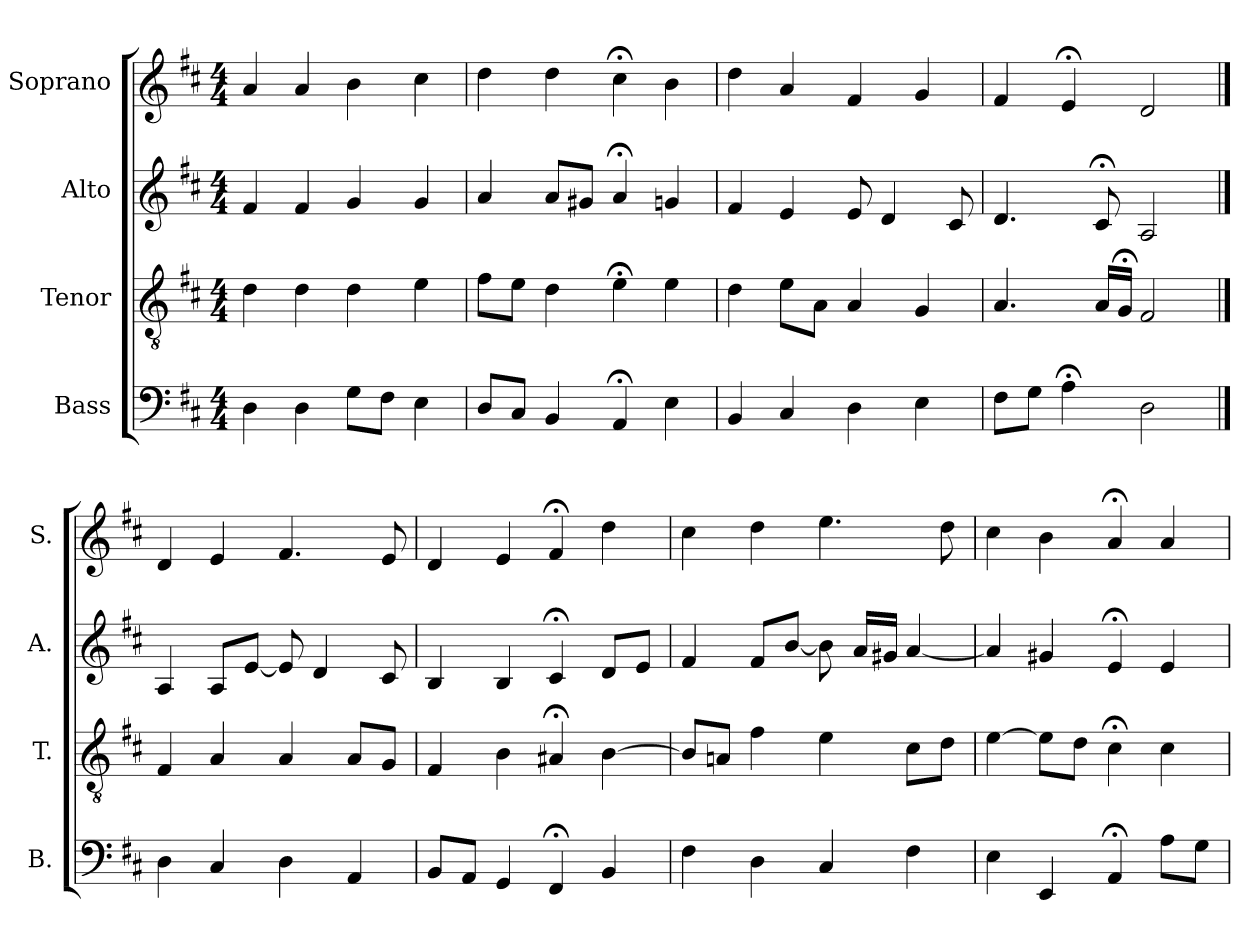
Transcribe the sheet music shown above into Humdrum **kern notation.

**kern	**kern	**kern	**kern
*part4	*part3	*part2	*part1
*staff4	*staff3	*staff2	*staff1
*I"Bass	*I"Tenor	*I"Alto	*I"Soprano
*I'B.	*I'T.	*I'A.	*I'S.
*clefF4	*clefGv2	*clefG2	*clefG2
*	*ITrd7c12	*	*
*k[f#c#]	*k[f#c#]	*k[f#c#]	*k[f#c#]
*D:	*D:	*D:	*D:
*M4/4	*M4/4	*M4/4	*M4/4
=1	=1	=1	=1
4D\	4D\	4f#/	4a/
4D\	4D\	4f#/	4a/
8G\L	4D\	4g/	4b\
8F#\J	.	.	.
4E\	4E\	4g/	4cc#\
=2	=2	=2	=2
8D/L	8F#\L	4a/	4dd\
8C#/J	8E\J	.	.
4BB/	4D\	8a/L	4dd\
.	.	8g#X/J	.
4AA;</	4E;<\	4a;</	4cc#;<\
4E\	4E\	4gn/	4b\
=3	=3	=3	=3
4BB/	4D\	4f#/	4dd\
4C#/	8E\L	4e/	4a/
.	8AA\J	.	.
4D\	4AA/	8e/	4f#/
.	.	4d/	.
4E\	4GG/	.	4g/
.	.	8c#/	.
=4	=4	=4	=4
8F#\L	4.AA/	4.d/	4f#/
8G\J	.	.	.
4A;<\	.	.	4e;</
.	16AA/LL	8c#;</	.
.	16GG;</JJ	.	.
2D\	2FF#/	2A/	2d/
!!LO:LB:g=z
==5	==5	==5	==5
4D\	4FF#/	4A/	4d/
4C#/	4AA/	8A/L	4e/
.	.	[8e/J	.
4D\	4AA/	8e/]	4.f#/
.	.	4d/	.
4AA/	8AA/L	.	.
.	8GG/J	8c#/	8e/
=6	=6	=6	=6
8BB/L	4FF#/	4B/	4d/
8AA/J	.	.	.
4GG/	4BB\	4B/	4e/
4FF#;</	4AA#X;</	4c#;</	4f#;</
4BB/	[4BB\	8d/L	4dd\
.	.	8e/J	.
=7	=7	=7	=7
4F#\	8BB/L]	4f#/	4cc#\
.	8AAn/J	.	.
4D\	4F#\	8f#/L	4dd\
.	.	[8b/J	.
4C#/	4E\	8b\]	4.ee\
.	.	16a/LL	.
.	.	16g#X/JJ	.
4F#\	8C#\L	[4a/	.
.	8D\J	.	8dd\
=8	=8	=8	=8
4E\	[4E\	4a/]	4cc#\
4EE/	8E\L]	4g#X/	4b\
.	8D\J	.	.
4AA;</	4C#;<\	4e;</	4a;</
8A\L	4C#\	4e/	4a/
8G\J	.	.	.
=	=	=	=
*-	*-	*-	*-
